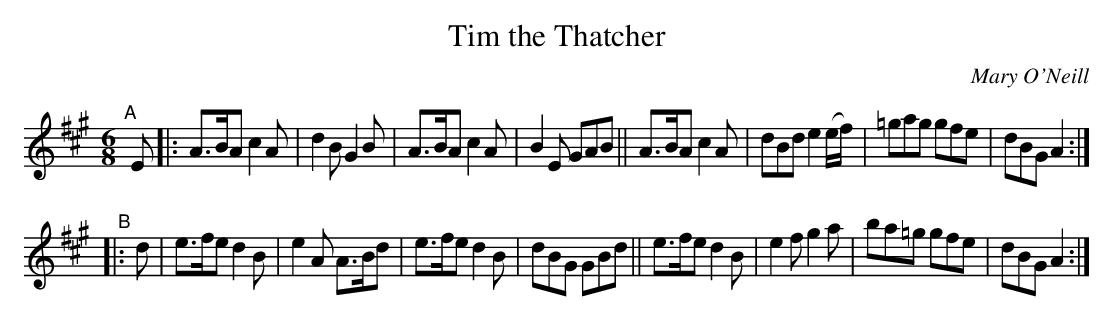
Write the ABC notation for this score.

X:1
T: Tim the Thatcher
O: Mary O'Neill
M: 6/8
L: 1/8
K: A
"^A"[|] E \
|: A>BA c2A | d2B G2B | A>BA c2A | B2E GAB \
|| A>BA c2A | dBd e2 (e/f/) | =gag gfe | dBG A2 :|
"^B"|: d \
|  e>fe d2B | e2A A>Bd | e>fe d2B | dBG GBd \
|| e>fe d2B | e2f g2a | ba=g gfe | dBG A2 :|
